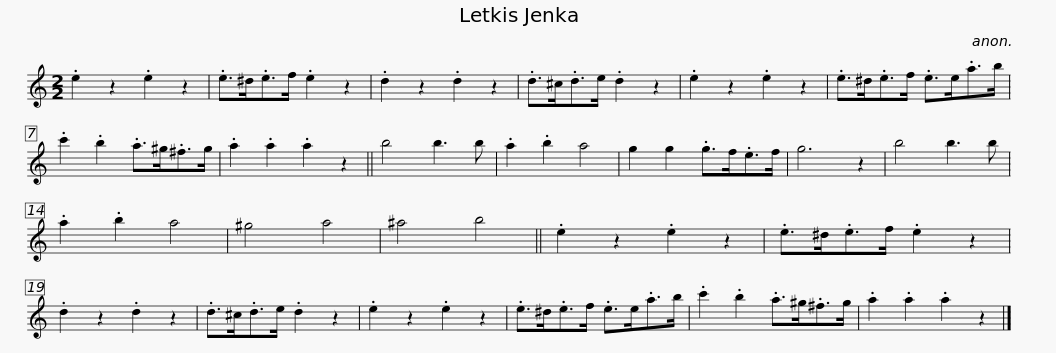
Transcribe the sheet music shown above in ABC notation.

X:1
L:1/8
M:2/2
I:linebreak $
K:C
V:1 treble
V:1
 .e2 z2 .e2 z2 | .e>^d.e>f .e2 z2 | .d2 z2 .d2 z2 | .d>^c.d>e .d2 z2 | .e2 z2 .e2 z2 | %5
 .e>^d.e>f .e>e.a>b |$ .c'2 .b2 .a>^g.^f>g | .a2 .a2 .a2 z2 || b4 b3 b | .a2 .b2 a4 | %10
 g2 g2 .g>f.e>f | g6 z2 | b4 b3 b | .a2 .b2 a4 | ^g4 a4 |$ %15
 ^a4 b4 || .e2 z2 .e2 z2 | .e>^d.e>f .e2 z2 | .d2 z2 .d2 z2 | .d>^c.d>e .d2 z2 | %20
 .e2 z2 .e2 z2 | .e>^d.e>f .e>e.a>b |$ .c'2 .b2 .a>^g.^f>g | .a2 .a2 .a2 z2 |] %24
